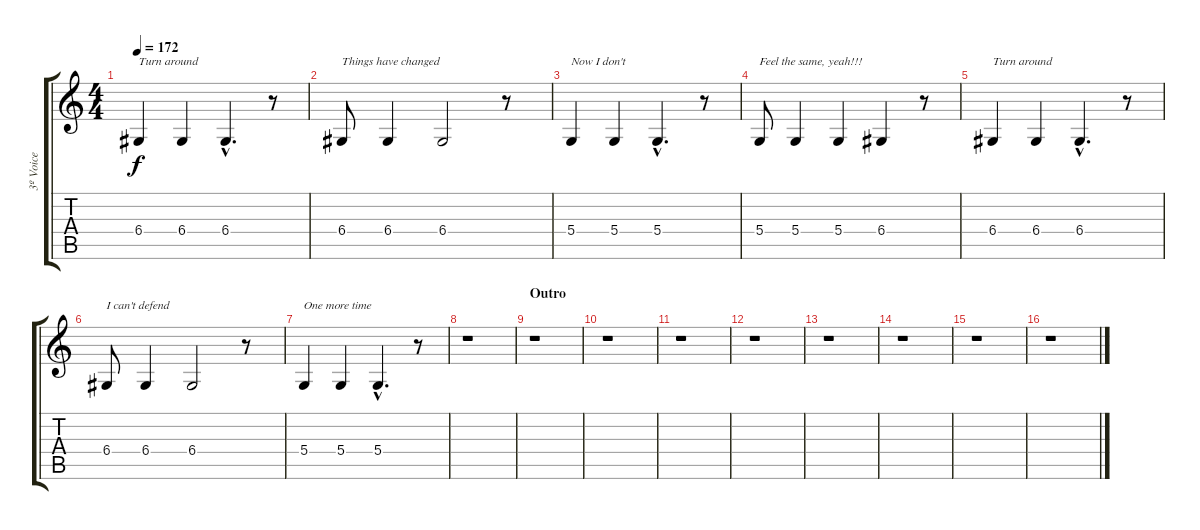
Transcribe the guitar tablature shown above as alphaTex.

\track ("3º Voice" "3º Voice") {instrument baritonesax}
\staff {score tabs}
\tuning (E4 B3 G3 D3 A2 E2) {hide}
\ts (4 4)
\tempo 172
\clef g2
\ks c
6.4.4{txt "Turn around" dy f} 6.4.4 6.4{hac}.4{d} r.8 |
6.4.8{txt "Things have changed"} 6.4.4 6.4.2 r.8 |
5.4.4{txt "Now I don't"} 5.4.4 5.4{hac}.4{d} r.8 |
5.4.8{txt "Feel the same, yeah!!!"} 5.4.4 5.4.4 6.4.4 r.8 |
6.4.4{txt "Turn around"} 6.4.4 6.4{hac}.4{d} r.8 |
6.4.8{txt "I can't defend"} 6.4.4 6.4.2 r.8 |
5.4.4{txt "One more time"} 5.4.4 5.4{hac}.4{d} r.8 |
r.1 |
\section ("" "Outro")
r.1 |
r.1 |
r.1 |
r.1 |
r.1 |
r.1 |
r.1 |
r.1
